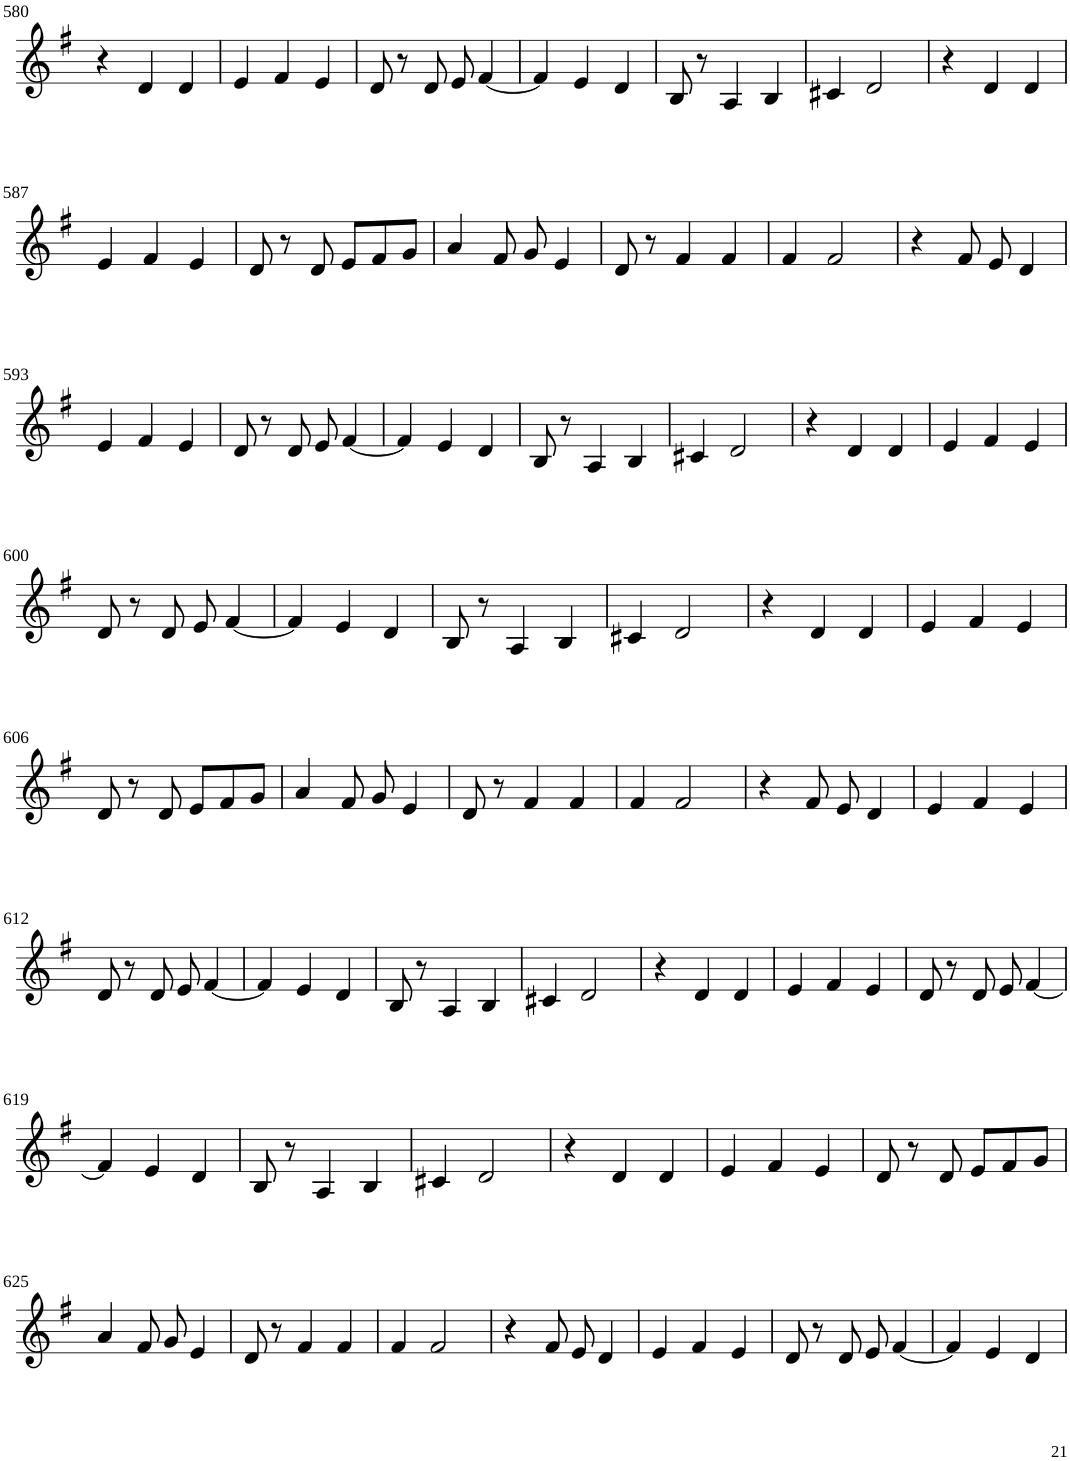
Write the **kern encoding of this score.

**kern
*part1
*staff1
*I"Violin
!!LO:PB:g=z
*clefG2
*k[f#]
*G:
*M6/8
=580
4r
4d/
4d/
=581
4e/
4f#/
4e/
=582
8d/
8r
8d/
8e/
[4f#/
=583
4f#/]
4e/
4d/
=584
8B/
8r
4A/
4B/
=585
4c#X/
2d/
=586
4r
4d/
4d/
!!LO:LB:g=z
=587
4e/
4f#/
4e/
=588
8d/
8r
8d/
8e/L
8f#/
8g/J
=589
4a/
8f#/
8g/
4e/
=590
8d/
8r
4f#/
4f#/
=591
4f#/
2f#/
=592
4r
8f#/
8e/
4d/
!!LO:LB:g=z
=593
4e/
4f#/
4e/
=594
8d/
8r
8d/
8e/
[4f#/
=595
4f#/]
4e/
4d/
=596
8B/
8r
4A/
4B/
=597
4c#X/
2d/
=598
4r
4d/
4d/
=599
4e/
4f#/
4e/
!!LO:LB:g=z
=600
8d/
8r
8d/
8e/
[4f#/
=601
4f#/]
4e/
4d/
=602
8B/
8r
4A/
4B/
=603
4c#X/
2d/
=604
4r
4d/
4d/
=605
4e/
4f#/
4e/
!!LO:LB:g=z
=606
8d/
8r
8d/
8e/L
8f#/
8g/J
=607
4a/
8f#/
8g/
4e/
=608
8d/
8r
4f#/
4f#/
=609
4f#/
2f#/
=610
4r
8f#/
8e/
4d/
=611
4e/
4f#/
4e/
!!LO:LB:g=z
=612
8d/
8r
8d/
8e/
[4f#/
=613
4f#/]
4e/
4d/
=614
8B/
8r
4A/
4B/
=615
4c#X/
2d/
=616
4r
4d/
4d/
=617
4e/
4f#/
4e/
=618
8d/
8r
8d/
8e/
[4f#/
!!LO:LB:g=z
=619
4f#/]
4e/
4d/
=620
8B/
8r
4A/
4B/
=621
4c#X/
2d/
=622
4r
4d/
4d/
=623
4e/
4f#/
4e/
=624
8d/
8r
8d/
8e/L
8f#/
8g/J
!!LO:LB:g=z
=625
4a/
8f#/
8g/
4e/
=626
8d/
8r
4f#/
4f#/
=627
4f#/
2f#/
=628
4r
8f#/
8e/
4d/
=629
4e/
4f#/
4e/
=630
8d/
8r
8d/
8e/
[4f#/
=631
4f#/]
4e/
4d/
=
*-
